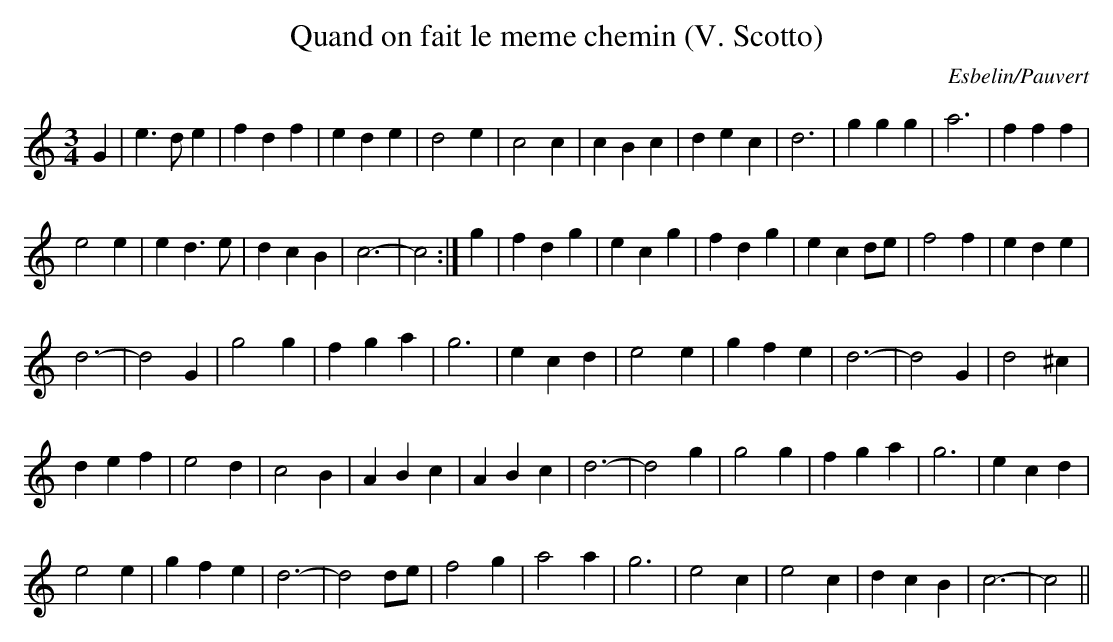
X:1
T:Quand on fait le meme chemin (V. Scotto)
C:Esbelin/Pauvert
M:3/4
L:1/4
K:C
G|e>de|fdf|ede|d2e|c2c|\
cBc|dec|d3|ggg|a3|fff|
e2e|ed>e|dcB|c3-|c2:|\
g|fdg|ecg|fdg|ecd/e/|f2f|ede|
d3-|d2G|g2g|fga|g3|ecd|\
e2e|gfe|d3-|d2G|d2^c|
def|e2d|c2B|ABc|ABc|\
d3-|d2g|g2g|fga|g3|ecd|
e2e|gfe|d3-|d2d/e/|f2g|\
a2a|g3|e2c|e2c|dcB|c3-|c2||
